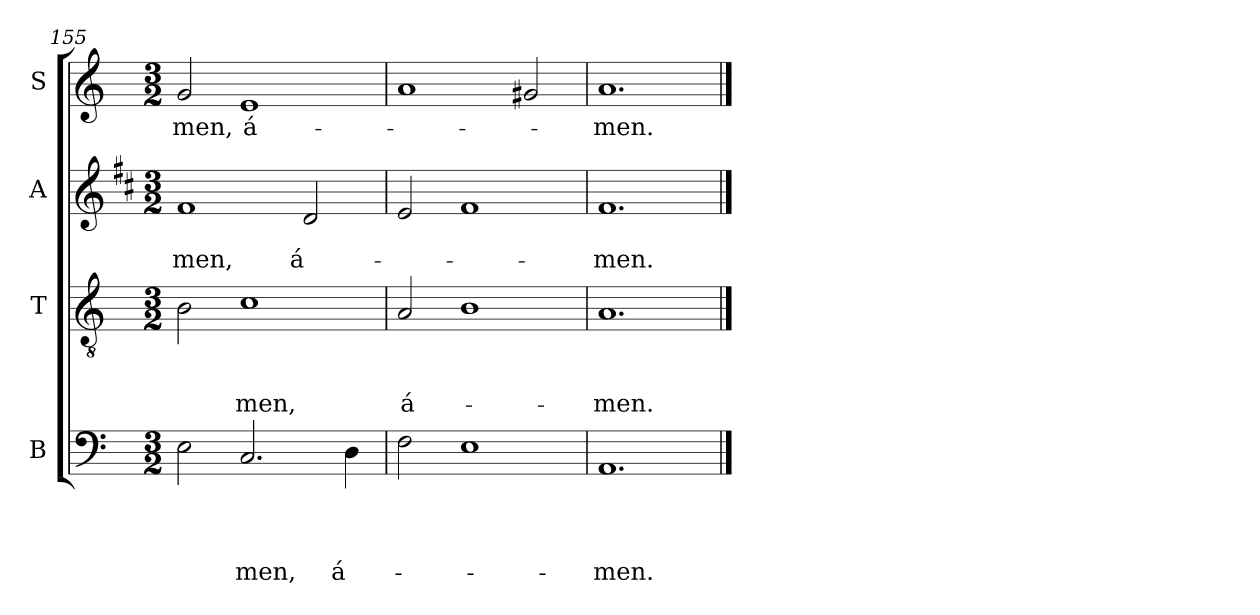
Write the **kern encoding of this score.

**kern	**text	**text	**text	**text	**kern	**text	**text	**text	**kern	**text	**text	**kern	**text
*part4	*part4	*part4	*part4	*part4	*part3	*part3	*part3	*part3	*part2	*part2	*part2	*part1	*part1
*staff4	*staff4	*staff4	*staff4	*staff4	*staff3	*staff3	*staff3	*staff3	*staff2	*staff2	*staff2	*staff1	*staff1
*I"B	*	*	*	*	*I"T	*	*	*	*I"A	*	*	*I"S	*
*clefF4	*	*	*	*	*clefGv2	*	*	*	*clefG2	*	*	*clefG2	*
*	*	*	*	*	*	*	*	*	*ITrd1c2	*	*	*	*
*k[]	*	*	*	*	*k[]	*	*	*	*k[]	*	*	*k[]	*
*C:	*	*	*	*	*C:	*	*	*	*C:	*	*	*C:	*
*M3/2	*	*	*	*	*M3/2	*	*	*	*M3/2	*	*	*M3/2	*
=155	=155	=155	=155	=155	=155	=155	=155	=155	=155	=155	=155	=155	=155
!	!	!	!	!	!	!	!	!	!	!	!LO:LY:b	!	!LO:LY:b
2E\	.	.	.	.	2B\	.	.	.	1e	.	-men,	2g/	-men,
!	!	!	!	!LO:LY:b	!	!	!	!LO:LY:b	!	!	!	!	!LO:LY:b
2.C/	.	.	.	-men,	1c	.	.	-men,	.	.	.	1e	á-
!	!	!	!	!	!	!	!	!	!	!	!LO:LY:b	!	!
.	.	.	.	.	.	.	.	.	2c/	.	á-	.	.
!	!	!	!	!LO:LY:b	!	!	!	!	!	!	!	!	!
4D\	.	.	.	á-	.	.	.	.	.	.	.	.	.
=156	=156	=156	=156	=156	=156	=156	=156	=156	=156	=156	=156	=156	=156
!	!	!	!	!	!	!	!	!LO:LY:b	!	!	!	!	!
2F\	.	.	.	.	2A/	.	.	á-	2d/	.	.	1a	.
1E	.	.	.	.	1B	.	.	.	1e	.	.	.	.
.	.	.	.	.	.	.	.	.	.	.	.	2g#/	.
=157	=157	=157	=157	=157	=157	=157	=157	=157	=157	=157	=157	=157	=157
!	!	!	!	!LO:LY:b	!	!	!	!LO:LY:b	!	!	!LO:LY:b	!	!LO:LY:b
1.AA	.	.	.	-men.	1.A	.	.	-men.	1.e	.	-men.	1.a	-men.
==	==	==	==	==	==	==	==	==	==	==	==	==	==
*-	*-	*-	*-	*-	*-	*-	*-	*-	*-	*-	*-	*-	*-
